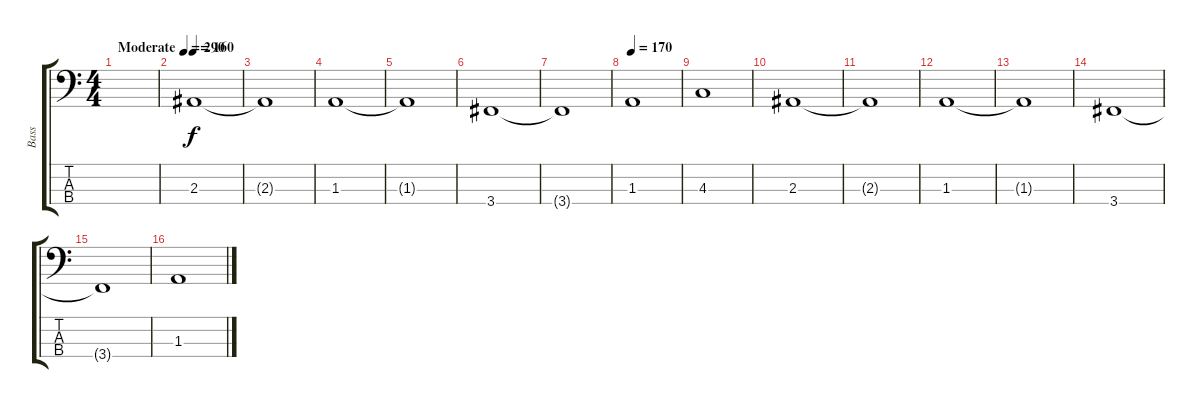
\track ("Bass" "Bass") {instrument electricbasspick}
\staff {score tabs}
\tuning (Gb2 Db2 Ab1 Eb1) {hide}
\ts (4 4)
\tempo (290 "Moderate")
\clef f4
\ks c
|
\tempo 160
2.3.1 |
2.3{t}.1 |
1.3.1 |
1.3{t}.1 |
3.4.1 |
3.4{t}.1 |
\tempo 170
1.3.1 |
4.3.1 |
2.3.1 |
2.3{t}.1 |
1.3.1 |
1.3{t}.1 |
3.4.1 |
3.4{t}.1 |
1.3.1
